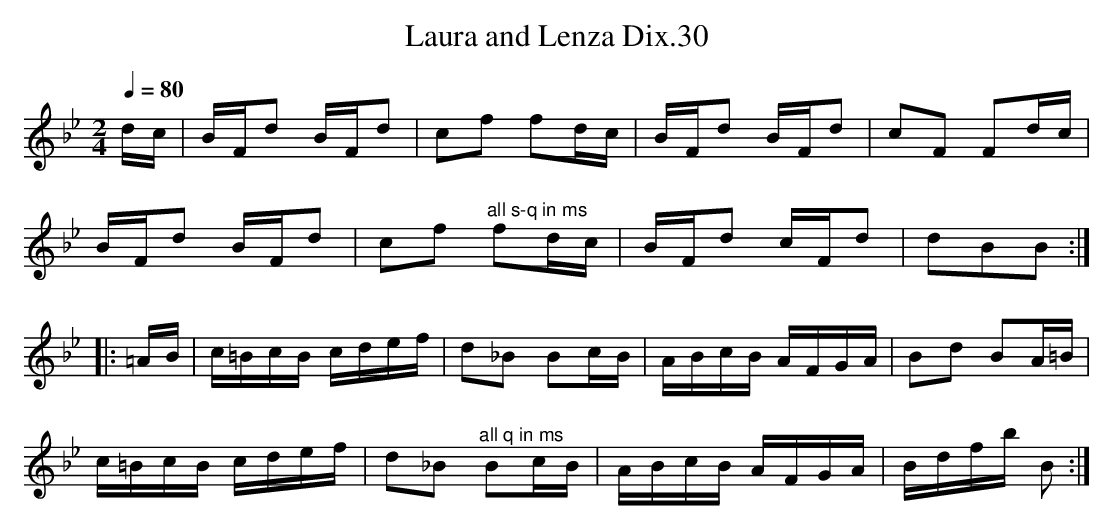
X:1
T:Laura and Lenza Dix.30
M:2/4
L:1/8
Q:1/4=80
K:Bb
d/c/|B/F/d B/F/d|cf fd/c/|B/F/d B/F/d|cF Fd/c/|
B/F/d B/F/d|cf "^all s-q in ms"fd/c/|B/F/d c/F/d|dBB:|
|:=A/B/|c/=B/c/B/ c/d/e/f/|d_B Bc/B/|A/B/c/B/ A/F/G/A/|Bd BA/=B/|
c/=B/c/B/ c/d/e/f/|d_B "^all q in ms"Bc/B/|A/B/c/B/ A/F/G/A/|B/d/f/b/ B:|
